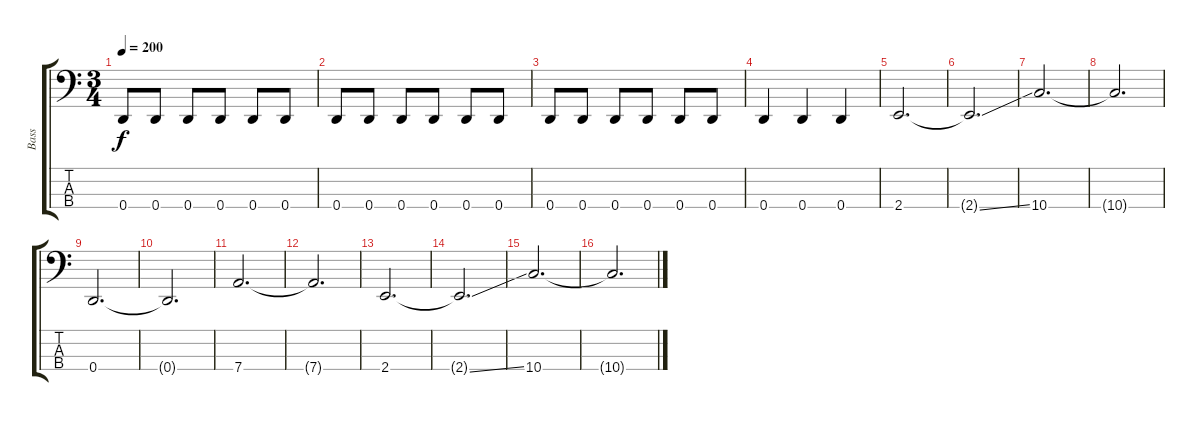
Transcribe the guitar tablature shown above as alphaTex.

\track ("Bass" "Bass") {instrument electricbassfinger}
\staff {score tabs}
\tuning (G2 D2 A1 D1) {hide}
\ts (3 4)
\tempo 200
\clef f4
\ks c
0.4.8{dy f} 0.4.8 0.4.8 0.4.8 0.4.8 0.4.8 |
0.4.8 0.4.8 0.4.8 0.4.8 0.4.8 0.4.8 |
0.4.8 0.4.8 0.4.8 0.4.8 0.4.8 0.4.8 |
0.4.4 0.4.4 0.4.4 |
2.4.2{d} |
2.4{ss t}.2{d} |
10.4.2{d} |
10.4{t}.2{d} |
0.4.2{d} |
0.4{t}.2{d} |
7.4.2{d} |
7.4{t}.2{d} |
2.4.2{d} |
2.4{ss t}.2{d} |
10.4.2{d} |
10.4{t}.2{d}
